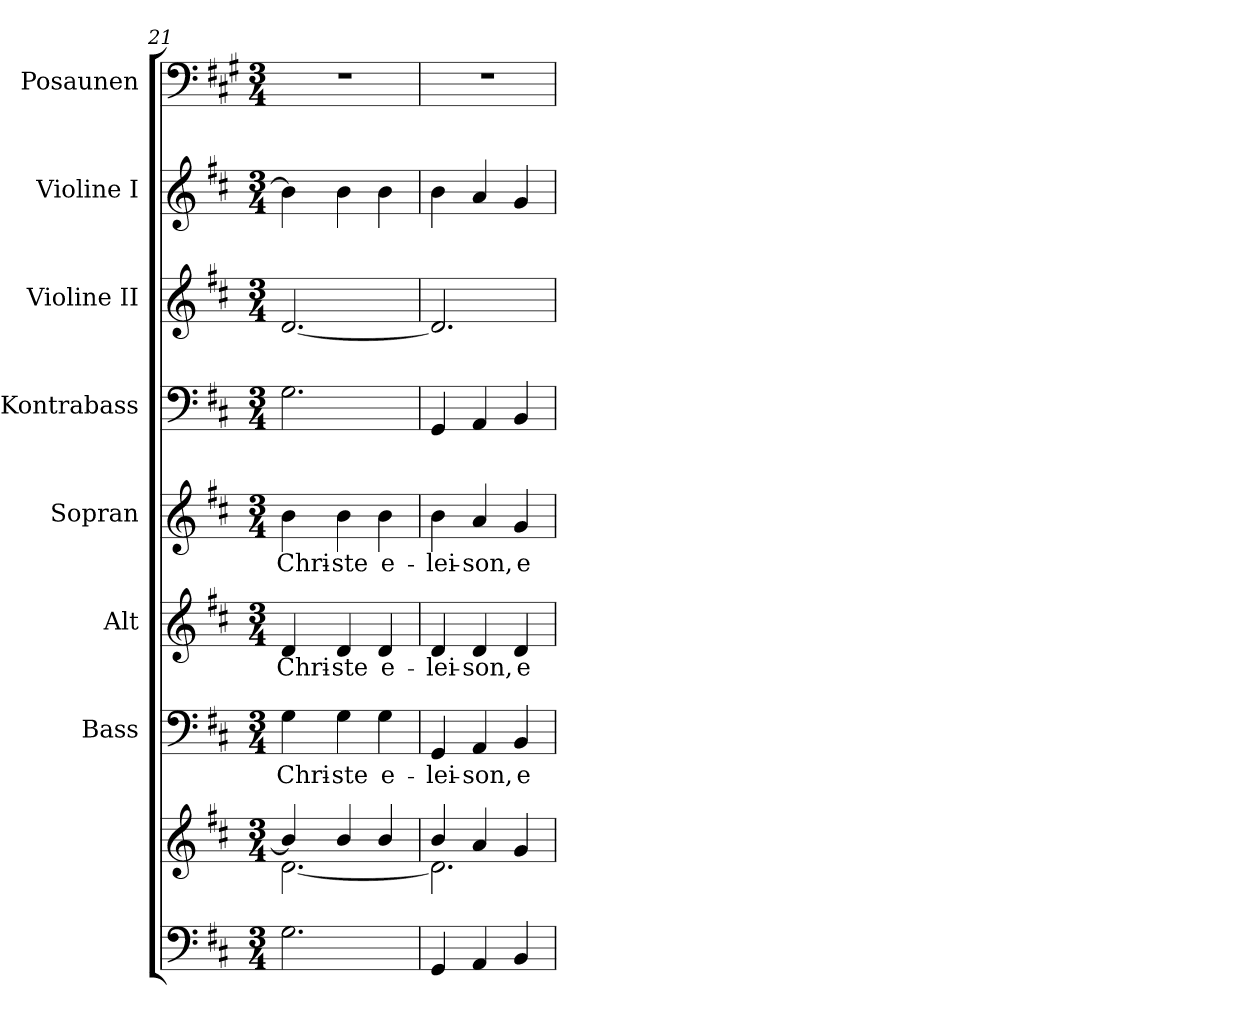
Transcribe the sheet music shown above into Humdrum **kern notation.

**kern	**kern	**kern	**text	**kern	**text	**kern	**text	**kern	**kern	**kern	**kern
*part8	*part8	*part7	*part7	*part6	*part6	*part5	*part5	*part4	*part3	*part2	*part1
*staff9	*staff8	*staff7	*staff7	*staff6	*staff6	*staff5	*staff5	*staff4	*staff3	*staff2	*staff1
*	*	*I"Bass	*	*I"Alt	*	*I"Sopran	*	*I"Kontrabass	*I"Violine II	*I"Violine I	*I"Posaunen
*	*	*I'B.	*	*I'A.	*	*I'S.	*	*I'Kb.	*I'Vl. II	*I'Vl. I	*I'Pos.
*clefF4	*clefG2	*clefF4	*	*clefG2	*	*clefG2	*	*clefF4	*clefG2	*clefG2	*clefF4
*	*	*	*	*	*	*	*	*ITrd7c12	*	*	*ITrd4c7
*k[f#c#]	*k[f#c#]	*k[f#c#]	*	*k[f#c#]	*	*k[f#c#]	*	*k[f#c#]	*k[f#c#]	*k[f#c#]	*k[f#c#]
*D:	*D:	*D:	*	*D:	*	*D:	*	*D:	*D:	*D:	*D:
*M3/4	*M3/4	*M3/4	*	*M3/4	*	*M3/4	*	*M3/4	*M3/4	*M3/4	*M3/4
=21	=21	=21	=21	=21	=21	=21	=21	=21	=21	=21	=21
*	*^	*	*	*	*	*	*	*	*	*	*
!	!	!	!	!LO:LY:b	!	!LO:LY:b	!	!LO:LY:b	!	!	!	!
2.G\	4b/]	[<2.d\	4G\	Chri-	4d/	Chri-	4b\	Chri-	2.GG\	[2.d/	4b\]	2.r
!	!	!	!	!LO:LY:b	!	!LO:LY:b	!	!LO:LY:b	!	!	!	!
.	4b/	.	4G\	-ste	4d/	-ste	4b\	-ste	.	.	4b\	.
!	!	!	!	!LO:LY:b	!	!LO:LY:b	!	!LO:LY:b	!	!	!	!
.	4b/	.	4G\	e-	4d/	e-	4b\	e-	.	.	4b\	.
!!LO:PB:g=z
=22	=22	=22	=22	=22	=22	=22	=22	=22	=22	=22	=22	=22
!	!	!	!	!LO:LY:b	!	!LO:LY:b	!	!LO:LY:b	!	!	!	!
4GG/	4b/	2.d\]	4GG/	-lei-	4d/	-lei-	4b\	-lei-	4GGG/	2.d/]	4b\	2.r
!	!	!	!	!LO:LY:b	!	!LO:LY:b	!	!LO:LY:b	!	!	!	!
4AA/	4a/	.	4AA/	-son,	4d/	-son,	4a/	-son,	4AAA/	.	4a/	.
!	!	!	!	!LO:LY:b	!	!LO:LY:b	!	!LO:LY:b	!	!	!	!
4BB/	4g/	.	4BB/	e-	4d/	e-	4g/	e-	4BBB/	.	4g/	.
*	*v	*v	*	*	*	*	*	*	*	*	*	*
=	=	=	=	=	=	=	=	=	=	=	=
*-	*-	*-	*-	*-	*-	*-	*-	*-	*-	*-	*-
